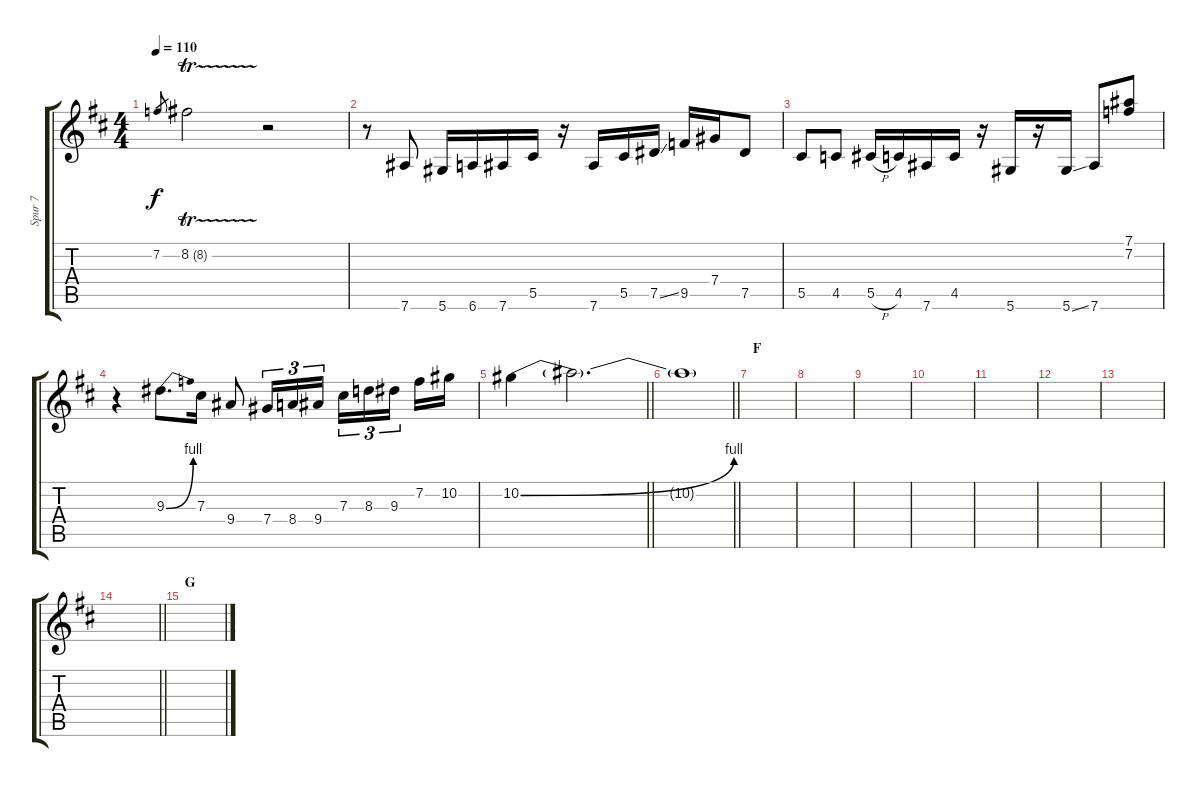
\track ("Spur 7" "Spur 7") {instrument electricguitarjazz}
\staff {score tabs}
\tuning (Eb4 Bb3 Gb3 Db3 Ab2 Eb2) {hide}
\ts (4 4)
\tempo 110
\clef g2
\ks d
7.2.8{gr dy f} 8.2{tr (8 64)}.2 r.2 |
r.8 7.6.8 5.6.16 6.6.16 7.6.16 5.5.16 r.16 7.6.16 5.5.16 7.5{ss}.16 9.5.16 7.4.16 7.5.8 |
5.5.8 4.5.8 5.5{h}.16 4.5.16 7.6.16 4.5.16 r.16 5.6.16 r.16 5.6{ss}.16 7.6.8 (7.1 7.2).8 |
r.4 9.3{be (bend 0 0 60 4)}.8{d} 7.3.16 9.4.8 7.4.16{tu (3 2)} 8.4.16{tu (3 2)} 9.4.16{tu (3 2)} 7.3.16{tu (3 2)} 8.3.16{tu (3 2)} 9.3.16{tu (3 2) beam splitsecondary} 7.2.16 10.2.16 |
\barLineRight lightlight
10.2{be (bend 0 0 60 4)}.4 10.2{t}.2{d} |
\barLineRight lightlight
10.2{t}.1 |
\section ("" "F")
|
|
|
|
|
|
|
\barLineRight lightlight
|
\section ("" "G")
